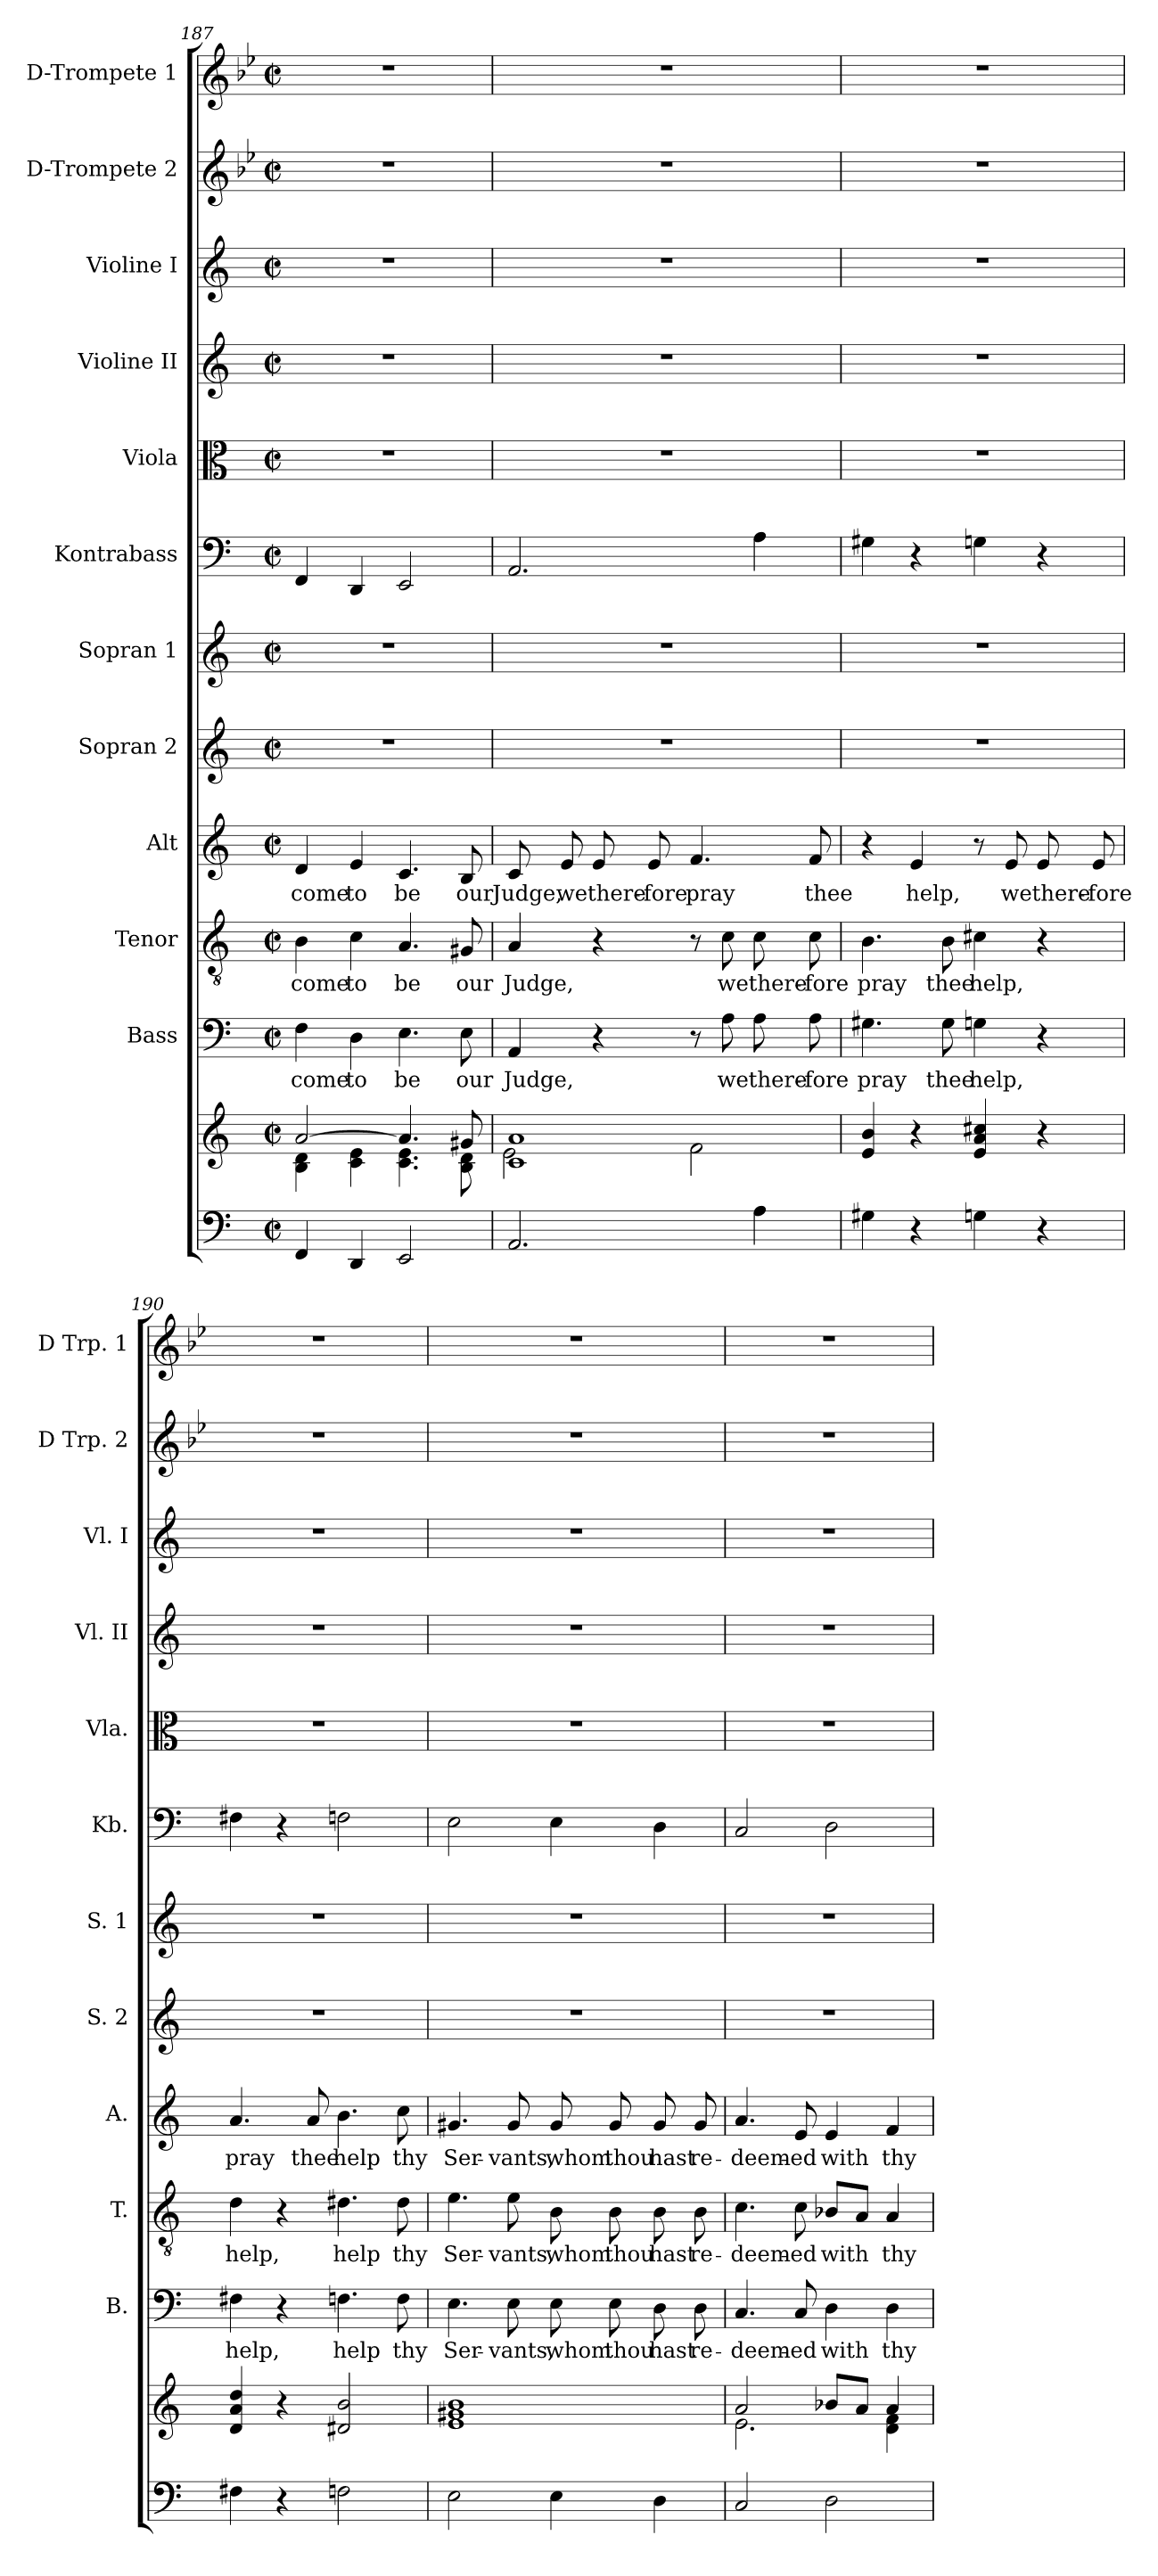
**kern	**kern	**kern	**text	**kern	**text	**kern	**text	**kern	**kern	**kern	**kern	**kern	**kern	**kern	**kern
*part12	*part12	*part11	*part11	*part10	*part10	*part9	*part9	*part8	*part7	*part6	*part5	*part4	*part3	*part2	*part1
*staff13	*staff12	*staff11	*staff11	*staff10	*staff10	*staff9	*staff9	*staff8	*staff7	*staff6	*staff5	*staff4	*staff3	*staff2	*staff1
*	*	*I"Bass	*	*I"Tenor	*	*I"Alt	*	*I"Sopran 2	*I"Sopran 1	*I"Kontrabass	*I"Viola	*I"Violine II	*I"Violine I	*I"D-Trompete 2	*I"D-Trompete 1
*	*	*I'B.	*	*I'T.	*	*I'A.	*	*I'S. 2	*I'S. 1	*I'Kb.	*I'Vla.	*I'Vl. II	*I'Vl. I	*I'D Trp. 2	*I'D Trp. 1
*clefF4	*clefG2	*clefF4	*	*clefGv2	*	*clefG2	*	*clefG2	*clefG2	*clefF4	*clefC3	*clefG2	*clefG2	*clefG2	*clefG2
*	*	*	*	*	*	*	*	*	*	*ITrd7c12	*	*	*	*ITrd-1c-2	*ITrd-1c-2
*k[]	*k[]	*k[]	*	*k[]	*	*k[]	*	*k[]	*k[]	*k[]	*k[]	*k[]	*k[]	*k[]	*k[]
*C:	*C:	*C:	*	*C:	*	*C:	*	*C:	*C:	*C:	*C:	*C:	*C:	*C:	*C:
*M2/2	*M2/2	*M2/2	*	*M2/2	*	*M2/2	*	*M2/2	*M2/2	*M2/2	*M2/2	*M2/2	*M2/2	*M2/2	*M2/2
*met(c|)	*met(c|)	*met(c|)	*	*met(c|)	*	*met(c|)	*	*met(c|)	*met(c|)	*met(c|)	*met(c|)	*met(c|)	*met(c|)	*met(c|)	*met(c|)
=187	=187	=187	=187	=187	=187	=187	=187	=187	=187	=187	=187	=187	=187	=187	=187
*	*^	*	*	*	*	*	*	*	*	*	*	*	*	*	*
!	!	!	!	!LO:LY:b	!	!LO:LY:b	!	!LO:LY:b	!	!	!	!	!	!	!	!
4FF/	[>2a/	4B\ 4d\	4F\	come	4B\	come	4d/	come	1r	1r	4FFF/	1r	1r	1r	1r	1r
!	!	!	!	!LO:LY:b	!	!LO:LY:b	!	!LO:LY:b	!	!	!	!	!	!	!	!
4DD/	.	4c\ 4e\	4D\	to	4c\	to	4e/	to	.	.	4DDD/	.	.	.	.	.
!	!	!	!	!LO:LY:b	!	!LO:LY:b	!	!LO:LY:b	!	!	!	!	!	!	!	!
2EE/	4.a/]	4.c\ 4.e\	4.E\	be	4.A/	be	4.c/	be	.	.	2EEE/	.	.	.	.	.
!	!	!	!	!LO:LY:b	!	!LO:LY:b	!	!LO:LY:b	!	!	!	!	!	!	!	!
.	8g#X/	8B\ 8d\	8E\	our	8G#X/	our	8B/	our	.	.	.	.	.	.	.	.
=188	=188	=188	=188	=188	=188	=188	=188	=188	=188	=188	=188	=188	=188	=188	=188	=188
!	!	!	!	!LO:LY:b	!	!LO:LY:b	!	!LO:LY:b	!	!	!	!	!	!	!	!
2.AA/	1c 1a	2e\	4AA/	Judge,	4A/	Judge,	8c/	Judge,	1r	1r	2.AAA/	1r	1r	1r	1r	1r
!	!	!	!	!	!	!	!	!LO:LY:b	!	!	!	!	!	!	!	!
.	.	.	.	.	.	.	8e/	we	.	.	.	.	.	.	.	.
!	!	!	!	!	!	!	!	!LO:LY:b	!	!	!	!	!	!	!	!
.	.	.	4r	.	4r	.	8e/	there-	.	.	.	.	.	.	.	.
!	!	!	!	!	!	!	!	!LO:LY:b	!	!	!	!	!	!	!	!
.	.	.	.	.	.	.	8e/	-fore	.	.	.	.	.	.	.	.
!	!	!	!	!	!	!	!	!LO:LY:b	!	!	!	!	!	!	!	!
.	.	2f\	8r	.	8r	.	4.f/	pray	.	.	.	.	.	.	.	.
!	!	!	!	!LO:LY:b	!	!LO:LY:b	!	!	!	!	!	!	!	!	!	!
.	.	.	8A\	we	8c\	we	.	.	.	.	.	.	.	.	.	.
!	!	!	!	!LO:LY:b	!	!LO:LY:b	!	!	!	!	!	!	!	!	!	!
4A\	.	.	8A\	there-	8c\	there-	.	.	.	.	4AA\	.	.	.	.	.
!	!	!	!	!LO:LY:b	!	!LO:LY:b	!	!LO:LY:b	!	!	!	!	!	!	!	!
.	.	.	8A\	-fore	8c\	-fore	8f/	thee	.	.	.	.	.	.	.	.
*	*v	*v	*	*	*	*	*	*	*	*	*	*	*	*	*	*
!!LO:PB:g=z
=189	=189	=189	=189	=189	=189	=189	=189	=189	=189	=189	=189	=189	=189	=189	=189
!	!	!	!LO:LY:b	!	!LO:LY:b	!	!	!	!	!	!	!	!	!	!
4G#X\	4e/ 4b/	4.G#X\	pray	4.B\	pray	4r	.	1r	1r	4GG#X\	1r	1r	1r	1r	1r
!	!	!	!	!	!	!	!LO:LY:b	!	!	!	!	!	!	!	!
4r	4r	.	.	.	.	4e/	help,	.	.	4r	.	.	.	.	.
!	!	!	!LO:LY:b	!	!LO:LY:b	!	!	!	!	!	!	!	!	!	!
.	.	8G#\	thee	8B\	thee	.	.	.	.	.	.	.	.	.	.
!	!	!	!LO:LY:b	!	!LO:LY:b	!	!	!	!	!	!	!	!	!	!
4Gn\	4e/ 4a/ 4cc#X/	4Gn\	help,	4c#X\	help,	8r	.	.	.	4GGn\	.	.	.	.	.
!	!	!	!	!	!	!	!LO:LY:b	!	!	!	!	!	!	!	!
.	.	.	.	.	.	8e/	we	.	.	.	.	.	.	.	.
!	!	!	!	!	!	!	!LO:LY:b	!	!	!	!	!	!	!	!
4r	4r	4r	.	4r	.	8e/	there-	.	.	4r	.	.	.	.	.
!	!	!	!	!	!	!	!LO:LY:b	!	!	!	!	!	!	!	!
.	.	.	.	.	.	8e/	-fore	.	.	.	.	.	.	.	.
=190	=190	=190	=190	=190	=190	=190	=190	=190	=190	=190	=190	=190	=190	=190	=190
!	!	!	!LO:LY:b	!	!LO:LY:b	!	!LO:LY:b	!	!	!	!	!	!	!	!
4F#X\	4d/ 4a/ 4dd/	4F#X\	help,	4d\	help,	4.a/	pray	1r	1r	4FF#X\	1r	1r	1r	1r	1r
4r	4r	4r	.	4r	.	.	.	.	.	4r	.	.	.	.	.
!	!	!	!	!	!	!	!LO:LY:b	!	!	!	!	!	!	!	!
.	.	.	.	.	.	8a/	thee	.	.	.	.	.	.	.	.
!	!	!	!LO:LY:b	!	!LO:LY:b	!	!LO:LY:b	!	!	!	!	!	!	!	!
2Fn\	2d#X/ 2b/	4.Fn\	help	4.d#X\	help	4.b\	help	.	.	2FFn\	.	.	.	.	.
!	!	!	!LO:LY:b	!	!LO:LY:b	!	!LO:LY:b	!	!	!	!	!	!	!	!
.	.	8F\	thy	8d#\	thy	8cc\	thy	.	.	.	.	.	.	.	.
=191	=191	=191	=191	=191	=191	=191	=191	=191	=191	=191	=191	=191	=191	=191	=191
!	!	!	!LO:LY:b	!	!LO:LY:b	!	!LO:LY:b	!	!	!	!	!	!	!	!
2E\	1e 1g#X 1b	4.E\	Ser-	4.e\	Ser-	4.g#X/	Ser-	1r	1r	2EE\	1r	1r	1r	1r	1r
!	!	!	!LO:LY:b	!	!LO:LY:b	!	!LO:LY:b	!	!	!	!	!	!	!	!
.	.	8E\	-vants,	8e\	-vants,	8g#/	-vants,	.	.	.	.	.	.	.	.
!	!	!	!LO:LY:b	!	!LO:LY:b	!	!LO:LY:b	!	!	!	!	!	!	!	!
4E\	.	8E\	whom	8B\	whom	8g#/	whom	.	.	4EE\	.	.	.	.	.
!	!	!	!LO:LY:b	!	!LO:LY:b	!	!LO:LY:b	!	!	!	!	!	!	!	!
.	.	8E\	thou	8B\	thou	8g#/	thou	.	.	.	.	.	.	.	.
!	!	!	!LO:LY:b	!	!LO:LY:b	!	!LO:LY:b	!	!	!	!	!	!	!	!
4D\	.	8D\	hast	8B\	hast	8g#/	hast	.	.	4DD\	.	.	.	.	.
!	!	!	!LO:LY:b	!	!LO:LY:b	!	!LO:LY:b	!	!	!	!	!	!	!	!
.	.	8D\	re-	8B\	re-	8g#/	re-	.	.	.	.	.	.	.	.
=192	=192	=192	=192	=192	=192	=192	=192	=192	=192	=192	=192	=192	=192	=192	=192
*	*^	*	*	*	*	*	*	*	*	*	*	*	*	*	*
!	!	!	!	!LO:LY:b	!	!LO:LY:b	!	!LO:LY:b	!	!	!	!	!	!	!	!
2C/	2a/	2.e\	4.C/	-deem-	4.c\	-deem-	4.a/	-deem-	1r	1r	2CC/	1r	1r	1r	1r	1r
!	!	!	!	!LO:LY:b	!	!LO:LY:b	!	!LO:LY:b	!	!	!	!	!	!	!	!
.	.	.	8C/	-ed	8c\	-ed	8e/	-ed	.	.	.	.	.	.	.	.
!	!	!	!	!LO:LY:b	!	!LO:LY:b	!	!LO:LY:b	!	!	!	!	!	!	!	!
2D\	8b-X/L	.	4D\	with	8B-X/L	with	4e/	with	.	.	2DD\	.	.	.	.	.
.	8a/J	.	.	.	8A/J	.	.	.	.	.	.	.	.	.	.	.
!	!	!	!	!LO:LY:b	!	!LO:LY:b	!	!LO:LY:b	!	!	!	!	!	!	!	!
.	4a/	4d\ 4f\	4D\	thy	4A/	thy	4f/	thy	.	.	.	.	.	.	.	.
*	*v	*v	*	*	*	*	*	*	*	*	*	*	*	*	*	*
=	=	=	=	=	=	=	=	=	=	=	=	=	=	=	=
*-	*-	*-	*-	*-	*-	*-	*-	*-	*-	*-	*-	*-	*-	*-	*-
